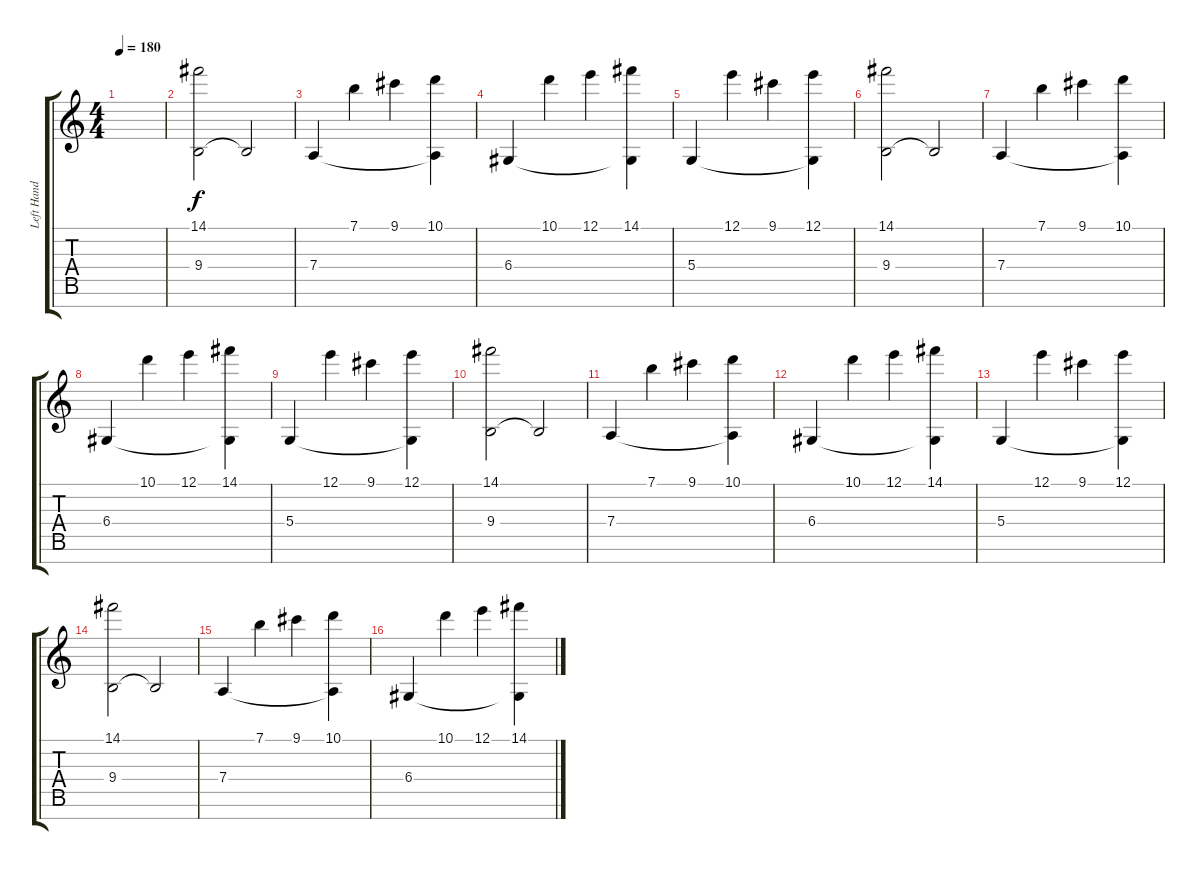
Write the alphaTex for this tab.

\track ("Left Hand - Solo" "Left Hand ") {instrument acousticgrandpiano}
\staff {score tabs}
\tuning (E5 B3 G3 D3 A2 E2 B1) {hide}
\ts (4 4)
\tempo 180
\clef g2
\ks c
|
(14.1 9.4).2{instrument stringensemble1} 9.4{t}.2 |
7.4.4 7.1.4 9.1.4 (10.1 7.4{t}).4 |
6.4.4 10.1.4 12.1.4 (14.1 6.4{t}).4 |
5.4.4 12.1.4 9.1.4 (12.1 5.4{t}).4 |
(14.1 9.4).2{instrument stringensemble1} 9.4{t}.2 |
7.4.4 7.1.4 9.1.4 (10.1 7.4{t}).4 |
6.4.4 10.1.4 12.1.4 (14.1 6.4{t}).4 |
5.4.4 12.1.4 9.1.4 (12.1 5.4{t}).4 |
(14.1 9.4).2{instrument stringensemble1} 9.4{t}.2 |
7.4.4 7.1.4 9.1.4 (10.1 7.4{t}).4 |
6.4.4 10.1.4 12.1.4 (14.1 6.4{t}).4 |
5.4.4 12.1.4 9.1.4 (12.1 5.4{t}).4 |
(14.1 9.4).2{instrument stringensemble1} 9.4{t}.2 |
7.4.4 7.1.4 9.1.4 (10.1 7.4{t}).4 |
6.4.4 10.1.4 12.1.4 (14.1 6.4{t}).4
